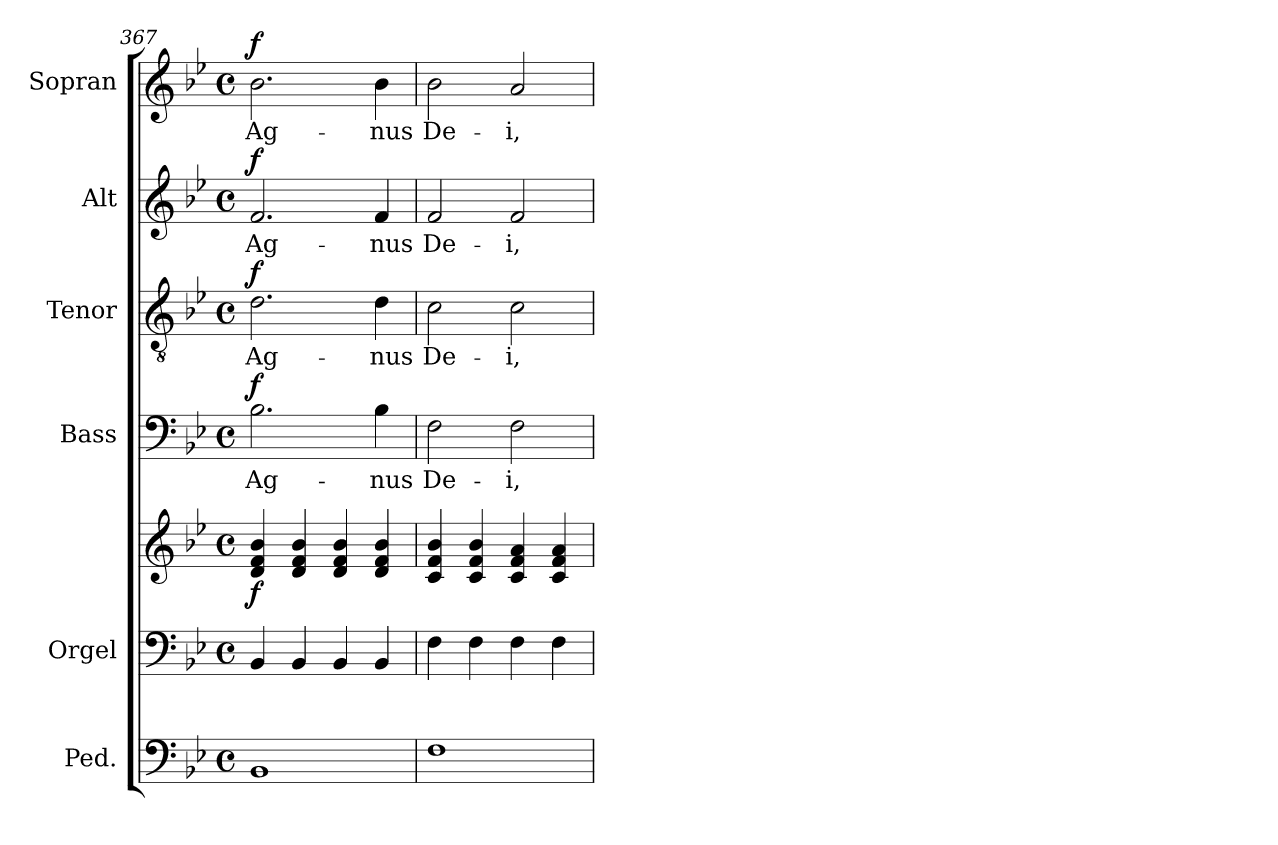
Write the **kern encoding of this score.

**kern	**kern	**kern	**dynam	**kern	**text	**dynam	**kern	**text	**dynam	**kern	**text	**dynam	**kern	**text	**dynam
*part6	*part5	*part5	*part5	*part4	*part4	*part4	*part3	*part3	*part3	*part2	*part2	*part2	*part1	*part1	*part1
*staff7	*staff6	*staff5	*staff5/6	*staff4	*staff4	*staff4	*staff3	*staff3	*staff3	*staff2	*staff2	*staff2	*staff1	*staff1	*staff1
*I"Ped.	*I"Orgel	*	*	*I"Bass	*	*	*I"Tenor	*	*	*I"Alt	*	*	*I"Sopran	*	*
*	*I'Org.	*	*	*I'B.	*	*	*I'T.	*	*	*I'A.	*	*	*I'S.	*	*
*clefF4	*clefF4	*clefG2	*	*clefF4	*	*	*clefGv2	*	*	*clefG2	*	*	*clefG2	*	*
*ITrd7c12	*	*	*	*	*	*	*	*	*	*	*	*	*	*	*
*k[b-e-]	*k[b-e-]	*k[b-e-]	*	*k[b-e-]	*	*	*k[b-e-]	*	*	*k[b-e-]	*	*	*k[b-e-]	*	*
*B-:	*B-:	*B-:	*	*B-:	*	*	*B-:	*	*	*B-:	*	*	*B-:	*	*
*M4/4	*M4/4	*M4/4	*	*M4/4	*	*	*M4/4	*	*	*M4/4	*	*	*M4/4	*	*
*met(c)	*met(c)	*met(c)	*	*met(c)	*	*	*met(c)	*	*	*met(c)	*	*	*met(c)	*	*
=367	=367	=367	=367	=367	=367	=367	=367	=367	=367	=367	=367	=367	=367	=367	=367
!	!	!	!LO:DY:b	!	!LO:LY:b	!LO:DY:a	!	!LO:LY:b	!LO:DY:a	!	!LO:LY:b	!LO:DY:a	!	!LO:LY:b	!LO:DY:a
1BBB-	4BB-/	4d/ 4f/ 4b-/	f	2.B-\	Ag-	f	2.d\	Ag-	f	2.f/	Ag-	f	2.b-\	Ag-	f
.	4BB-/	4d/ 4f/ 4b-/	.	.	.	.	.	.	.	.	.	.	.	.	.
.	4BB-/	4d/ 4f/ 4b-/	.	.	.	.	.	.	.	.	.	.	.	.	.
!	!	!	!	!	!LO:LY:b	!	!	!LO:LY:b	!	!	!LO:LY:b	!	!	!LO:LY:b	!
.	4BB-/	4d/ 4f/ 4b-/	.	4B-\	-nus	.	4d\	-nus	.	4f/	-nus	.	4b-\	-nus	.
!!LO:PB:g=z
=368	=368	=368	=368	=368	=368	=368	=368	=368	=368	=368	=368	=368	=368	=368	=368
!	!	!	!	!	!LO:LY:b	!	!	!LO:LY:b	!	!	!LO:LY:b	!	!	!LO:LY:b	!
1FF	4F\	4c/ 4f/ 4b-/	.	2F\	De-	.	2c\	De-	.	2f/	De-	.	2b-\	De-	.
.	4F\	4c/ 4f/ 4b-/	.	.	.	.	.	.	.	.	.	.	.	.	.
!	!	!	!	!	!LO:LY:b	!	!	!LO:LY:b	!	!	!LO:LY:b	!	!	!LO:LY:b	!
.	4F\	4c/ 4f/ 4a/	.	2F\	-i,	.	2c\	-i,	.	2f/	-i,	.	2a/	-i,	.
.	4F\	4c/ 4f/ 4a/	.	.	.	.	.	.	.	.	.	.	.	.	.
=	=	=	=	=	=	=	=	=	=	=	=	=	=	=	=
*-	*-	*-	*-	*-	*-	*-	*-	*-	*-	*-	*-	*-	*-	*-	*-
